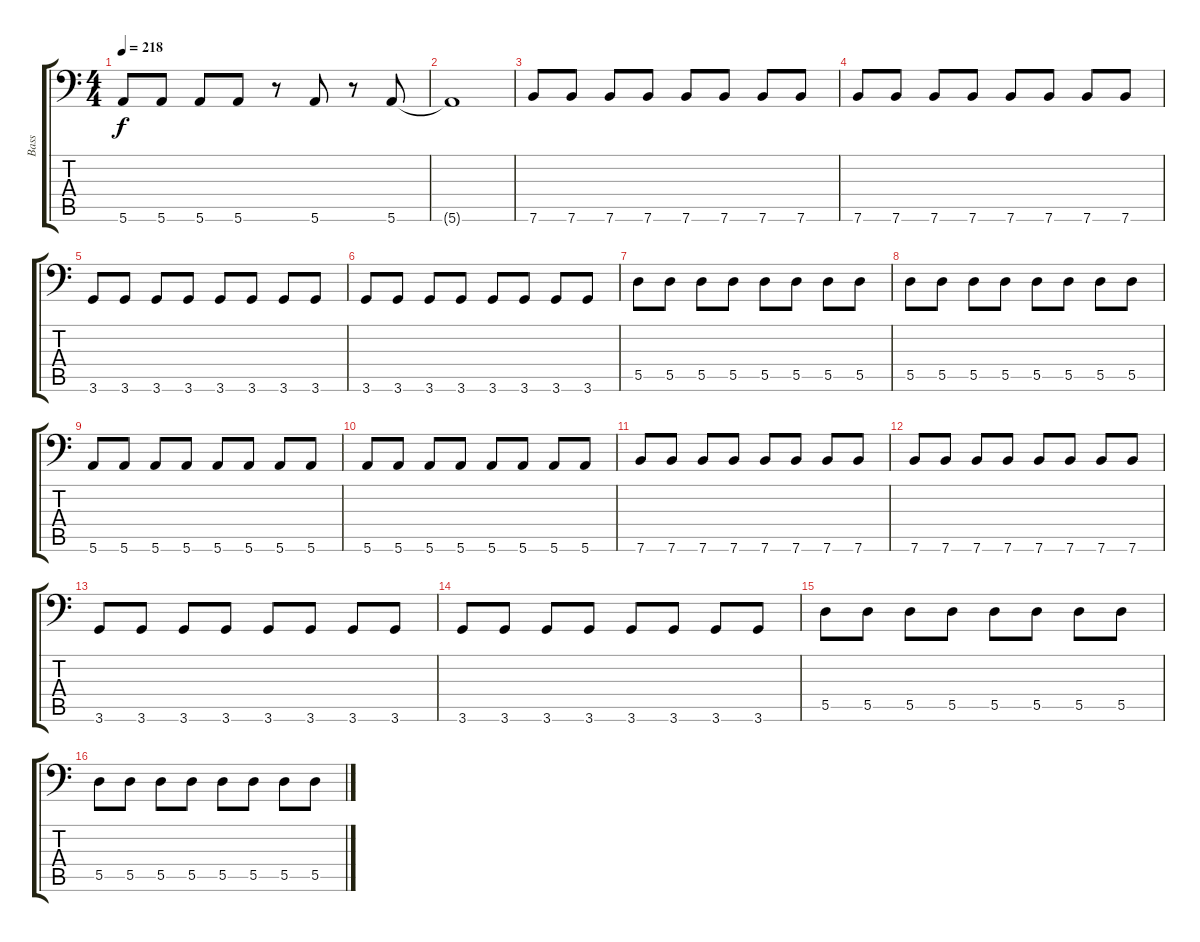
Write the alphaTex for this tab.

\track ("Bass" "Bass") {instrument electricbasspick}
\staff {score tabs}
\tuning (E3 B2 G2 D2 A1 E1) {hide}
\ts (4 4)
\tempo 218
\clef f4
\ks c
5.6.8{dy f} 5.6.8 5.6.8 5.6.8 r.8 5.6.8 r.8 5.6.8 |
5.6{t}.1 |
7.6.8 7.6.8 7.6.8 7.6.8 7.6.8 7.6.8 7.6.8 7.6.8 |
7.6.8 7.6.8 7.6.8 7.6.8 7.6.8 7.6.8 7.6.8 7.6.8 |
3.6.8 3.6.8 3.6.8 3.6.8 3.6.8 3.6.8 3.6.8 3.6.8 |
3.6.8 3.6.8 3.6.8 3.6.8 3.6.8 3.6.8 3.6.8 3.6.8 |
5.5.8 5.5.8 5.5.8 5.5.8 5.5.8 5.5.8 5.5.8 5.5.8 |
5.5.8 5.5.8 5.5.8 5.5.8 5.5.8 5.5.8 5.5.8 5.5.8 |
5.6.8 5.6.8 5.6.8 5.6.8 5.6.8 5.6.8 5.6.8 5.6.8 |
5.6.8 5.6.8 5.6.8 5.6.8 5.6.8 5.6.8 5.6.8 5.6.8 |
7.6.8 7.6.8 7.6.8 7.6.8 7.6.8 7.6.8 7.6.8 7.6.8 |
7.6.8 7.6.8 7.6.8 7.6.8 7.6.8 7.6.8 7.6.8 7.6.8 |
3.6.8 3.6.8 3.6.8 3.6.8 3.6.8 3.6.8 3.6.8 3.6.8 |
3.6.8 3.6.8 3.6.8 3.6.8 3.6.8 3.6.8 3.6.8 3.6.8 |
5.5.8 5.5.8 5.5.8 5.5.8 5.5.8 5.5.8 5.5.8 5.5.8 |
5.5.8 5.5.8 5.5.8 5.5.8 5.5.8 5.5.8 5.5.8 5.5.8
